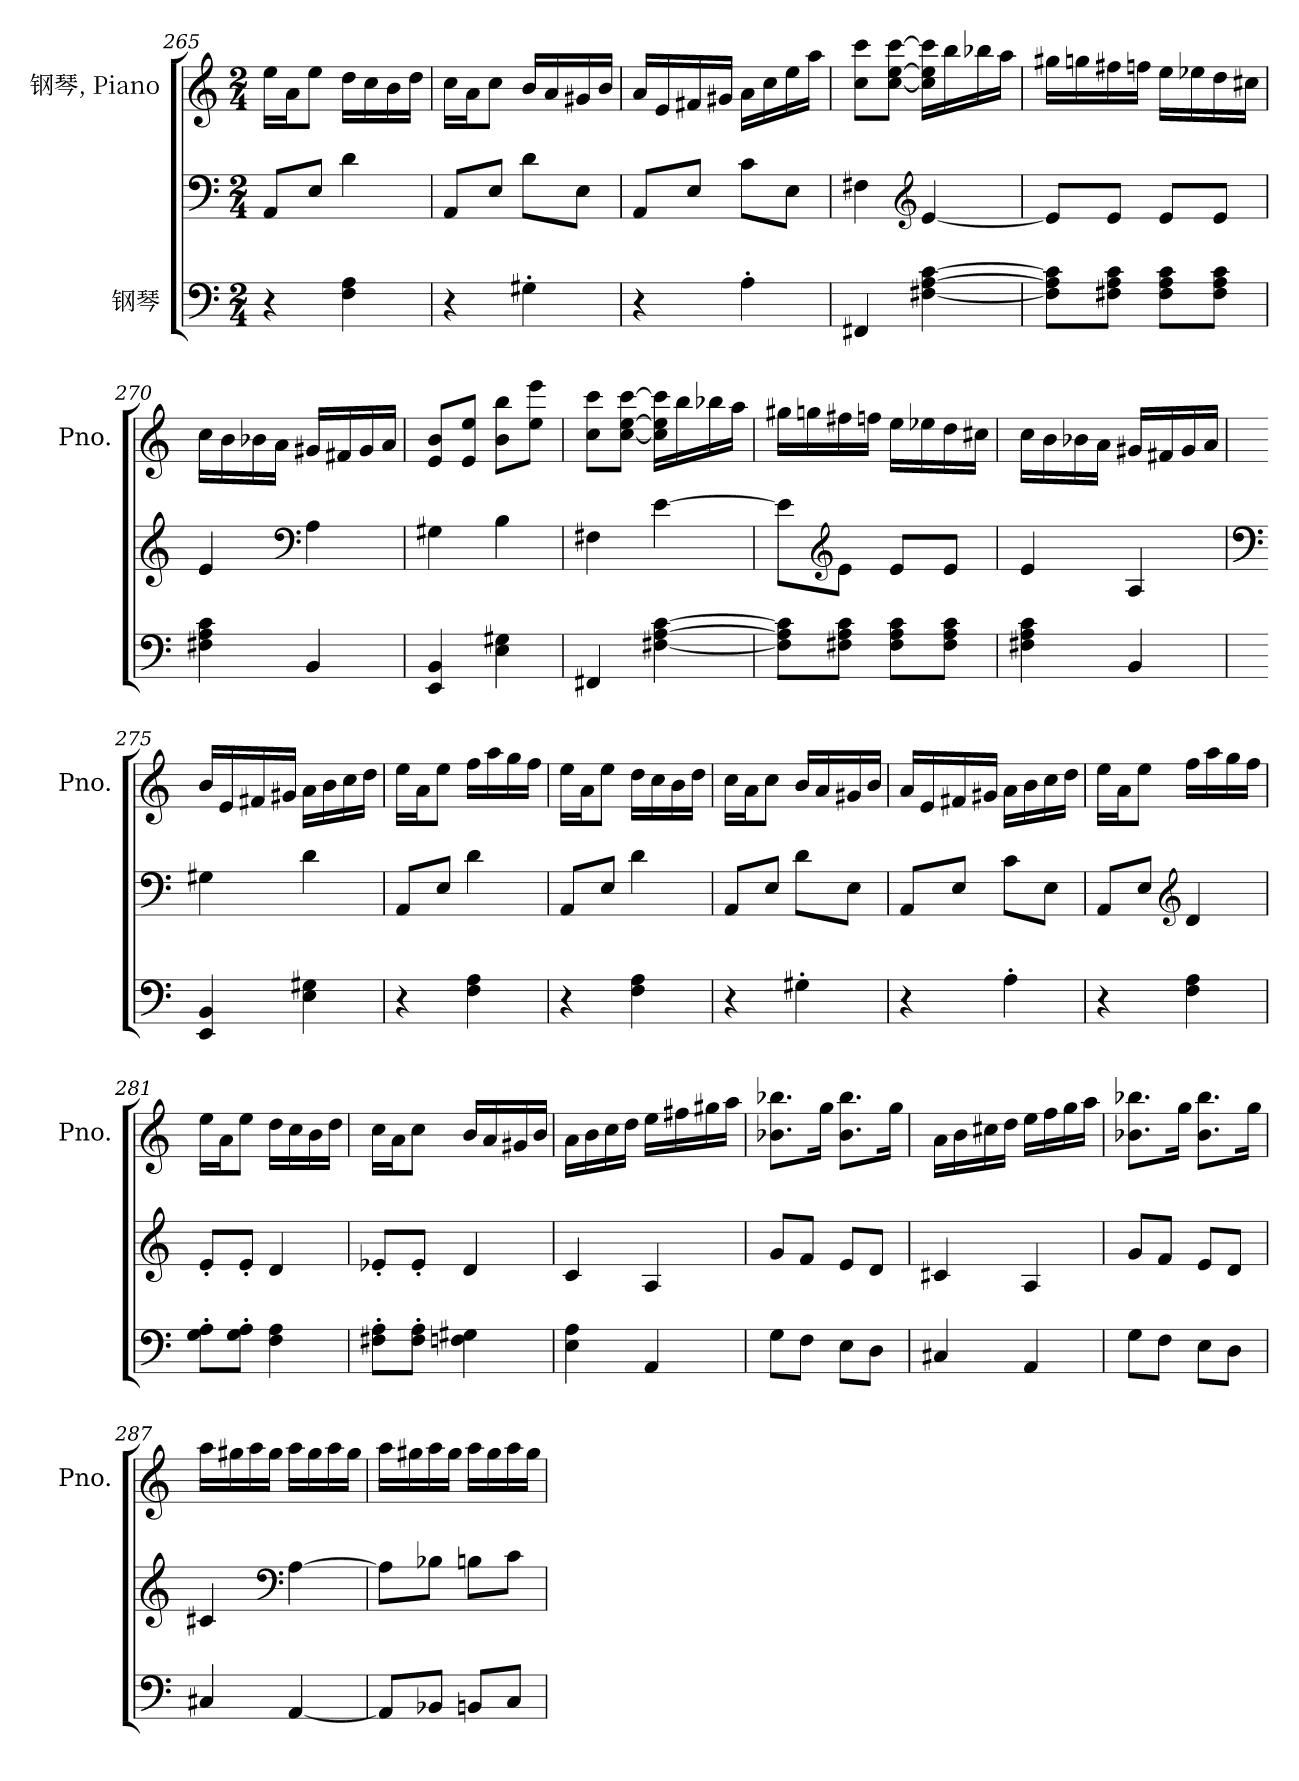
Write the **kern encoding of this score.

**kern	**kern	**kern
*part2	*part2	*part1
*staff3	*staff2	*staff1
*I"钢琴	*	*I"钢琴, Piano
*	*	*I'Pno.
*clefF4	*clefF4	*clefG2
*k[]	*k[]	*k[]
*M2/4	*M2/4	*M2/4
=265	=265	=265
4r	8AA/L	16ee\LL
.	.	16a\J
.	8E/J	8ee\J
4F\ 4A\	4d\	16dd\LL
.	.	16cc\
.	.	16b\
.	.	16dd\JJ
=266	=266	=266
4r	8AA/L	16cc\LL
.	.	16a\J
.	8E/J	8cc\J
4G#X'\	8d\L	16b/LL
.	.	16a/
.	8E\J	16g#X/
.	.	16b/JJ
=267	=267	=267
4r	8AA/L	16a/LL
.	.	16e/
.	8E/J	16f#X/
.	.	16g#X/JJ
4A'\	8c\L	16a\LL
.	.	16cc\
.	8E\J	16ee\
.	.	16aa\JJ
!!LO:LB:g=z
=268	=268	=268
4FF#X/	4F#X\	8cc\ 8ccc\L
.	.	[8cc\ [8ee\ [8ccc\J
*	*clefG2	*
[4F#X\ [4A\ [4c\	[4e/	16cc\] 16ee\] 16ccc\]LL
.	.	16bb\
.	.	16bb-X\
.	.	16aa\JJ
=269	=269	=269
8F#\] 8A\] 8c\]L	8e/L]	16gg#X\LL
.	.	16ggn\
8F#X\ 8A\ 8c\J	8e/J	16ff#X\
.	.	16ffn\JJ
8F#\ 8A\ 8c\L	8e/L	16ee\LL
.	.	16ee-X\
8F#\ 8A\ 8c\J	8e/J	16dd\
.	.	16cc#X\JJ
=270	=270	=270
4F#X\ 4A\ 4c\	4e/	16cc\LL
.	.	16b\
.	.	16b-X\
.	.	16a\JJ
*	*clefF4	*
4BB/	4A\	16g#X/LL
.	.	16f#X/
.	.	16g#/
.	.	16a/JJ
=271	=271	=271
4EE/ 4BB/	4G#X\	8e/ 8b/L
.	.	8e/ 8ee/J
4E\ 4G#X\	4B\	8b\ 8bb\L
.	.	8ee\ 8eee\J
!!LO:LB:g=z
=272	=272	=272
4FF#X/	4F#X\	8cc\ 8ccc\L
.	.	[8cc\ [8ee\ [8ccc\J
[4F#X\ [4A\ [4c\	[4e\	16cc\] 16ee\] 16ccc\]LL
.	.	16bb\
.	.	16bb-X\
.	.	16aa\JJ
=273	=273	=273
8F#\] 8A\] 8c\]L	8e\L]	16gg#X\LL
.	.	16ggn\
*	*clefG2	*
8F#X\ 8A\ 8c\J	8e\J	16ff#X\
.	.	16ffn\JJ
8F#\ 8A\ 8c\L	8e/L	16ee\LL
.	.	16ee-X\
8F#\ 8A\ 8c\J	8e/J	16dd\
.	.	16cc#X\JJ
=274	=274	=274
4F#X\ 4A\ 4c\	4e/	16cc\LL
.	.	16b\
.	.	16b-X\
.	.	16a\JJ
4BB/	4A/	16g#X/LL
.	.	16f#X/
.	.	16g#/
.	.	16a/JJ
!!LO:LB:g=z
=275	=275	=275
*	*clefF4	*
4EE/ 4BB/	4G#X\	16b/LL
.	.	16e/
.	.	16f#X/
.	.	16g#X/JJ
4E\ 4G#X\	4d\	16a\LL
.	.	16b\
.	.	16cc\
.	.	16dd\JJ
=276	=276	=276
4r	8AA/L	16ee\LL
.	.	16a\J
.	8E/J	8ee\J
4F\ 4A\	4d\	16ff\LL
.	.	16aa\
.	.	16gg\
.	.	16ff\JJ
=277	=277	=277
4r	8AA/L	16ee\LL
.	.	16a\J
.	8E/J	8ee\J
4F\ 4A\	4d\	16dd\LL
.	.	16cc\
.	.	16b\
.	.	16dd\JJ
=278	=278	=278
4r	8AA/L	16cc\LL
.	.	16a\J
.	8E/J	8cc\J
4G#X'\	8d\L	16b/LL
.	.	16a/
.	8E\J	16g#X/
.	.	16b/JJ
!!LO:PB:g=z
=279	=279	=279
4r	8AA/L	16a/LL
.	.	16e/
.	8E/J	16f#X/
.	.	16g#X/JJ
4A'\	8c\L	16a\LL
.	.	16b\
.	8E\J	16cc\
.	.	16dd\JJ
=280	=280	=280
4r	8AA/L	16ee\LL
.	.	16a\J
.	8E/J	8ee\J
*	*clefG2	*
4F\ 4A\	4d/	16ff\LL
.	.	16aa\
.	.	16gg\
.	.	16ff\JJ
=281	=281	=281
8G\' 8A\'L	8e'/L	16ee\LL
.	.	16a\J
8G\' 8A\'J	8e'/J	8ee\J
4F\ 4A\	4d/	16dd\LL
.	.	16cc\
.	.	16b\
.	.	16dd\JJ
=282	=282	=282
8F#X\' 8A\'L	8e-X'/L	16cc\LL
.	.	16a\J
8F#\' 8A\'J	8e-'/J	8cc\J
4Fn\ 4G#X\	4d/	16b/LL
.	.	16a/
.	.	16g#X/
.	.	16b/JJ
!!LO:LB:g=z
=283	=283	=283
4E\ 4A\	4c/	16a\LL
.	.	16b\
.	.	16cc\
.	.	16dd\JJ
4AA/	4A/	16ee\LL
.	.	16ff#X\
.	.	16gg#X\
.	.	16aa\JJ
=284	=284	=284
8G\L	8g/L	8.b-X\ 8.bb-X\L
8F\J	8f/J	.
.	.	16gg\Jk
8E\L	8e/L	8.b-\ 8.bb-\L
8D\J	8d/J	.
.	.	16gg\Jk
=285	=285	=285
4C#X/	4c#X/	16a\LL
.	.	16b\
.	.	16cc#X\
.	.	16dd\JJ
4AA/	4A/	16ee\LL
.	.	16ff\
.	.	16gg\
.	.	16aa\JJ
=286	=286	=286
8G\L	8g/L	8.b-X\ 8.bb-X\L
8F\J	8f/J	.
.	.	16gg\Jk
8E\L	8e/L	8.b-\ 8.bb-\L
8D\J	8d/J	.
.	.	16gg\Jk
=287	=287	=287
4C#X/	4c#X/	16aa\LL
.	.	16gg#X\
.	.	16aa\
.	.	16gg#\JJ
*	*clefF4	*
[4AA/	[4A\	16aa\LL
.	.	16gg#\
.	.	16aa\
.	.	16gg#\JJ
!!LO:LB:g=z
=288	=288	=288
8AA/L]	8A\L]	16aa\LL
.	.	16gg#X\
8BB-X/J	8B-X\J	16aa\
.	.	16gg#\JJ
8BBn/L	8Bn\L	16aa\LL
.	.	16gg#\
8C/J	8c\J	16aa\
.	.	16gg#\JJ
=	=	=
*-	*-	*-
